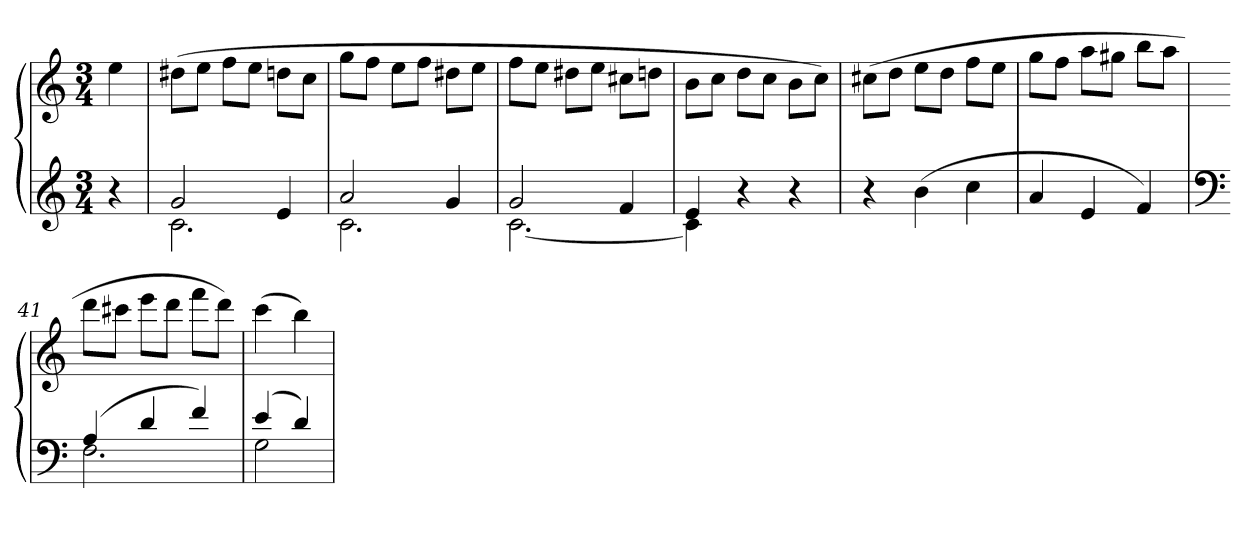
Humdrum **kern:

**kern	**kern
*part1	*part1
*staff2	*staff1
*clefG2	*clefG2
*k[]	*k[]
*C:	*C:
*M3/4	*M3/4
=	=
4r	4ee
=35	=35
*^	*
2g	2.c	(8dd#XL
.	.	8eeJ
.	.	8ffL
.	.	8eeJ
4e	.	8ddnL
.	.	8ccJ
=36	=36	=36
2a	2.c	8ggL
.	.	8ffJ
.	.	8eeL
.	.	8ffJ
4g	.	8dd#XL
.	.	8eeJ
=37	=37	=37
2g	[2.c	8ffL
.	.	8eeJ
.	.	8dd#XL
.	.	8eeJ
4f	.	8cc#XL
.	.	8ddnJ
=38	=38	=38
4e	4c]	8bL
.	.	8ccJ
4r	2ryy	8ddL
.	.	8ccJ
4r	.	8bL
.	.	8ccJ)
*v	*v	*
=39	=39
4r	(8cc#XL
.	8ddJ
(4b	8eeL
.	8ddJ
4cc	8ffL
.	8eeJ
=40	=40
4a	8ggL
.	8ffJ
4e	8aaL
.	8gg#XJ
4f)	8bbL
.	8aaJ
=41	=41
*clefF4	*
*^	*
(4A	2.F	8dddL
.	.	8ccc#XJ
4d	.	8eeeL
.	.	8dddJ
4f)	.	8fffL
.	.	8dddJ)
=42	=42	=42
(4e	2G	(4ccc
4d)	.	4bb)
*v	*v	*
=	=
*-	*-
